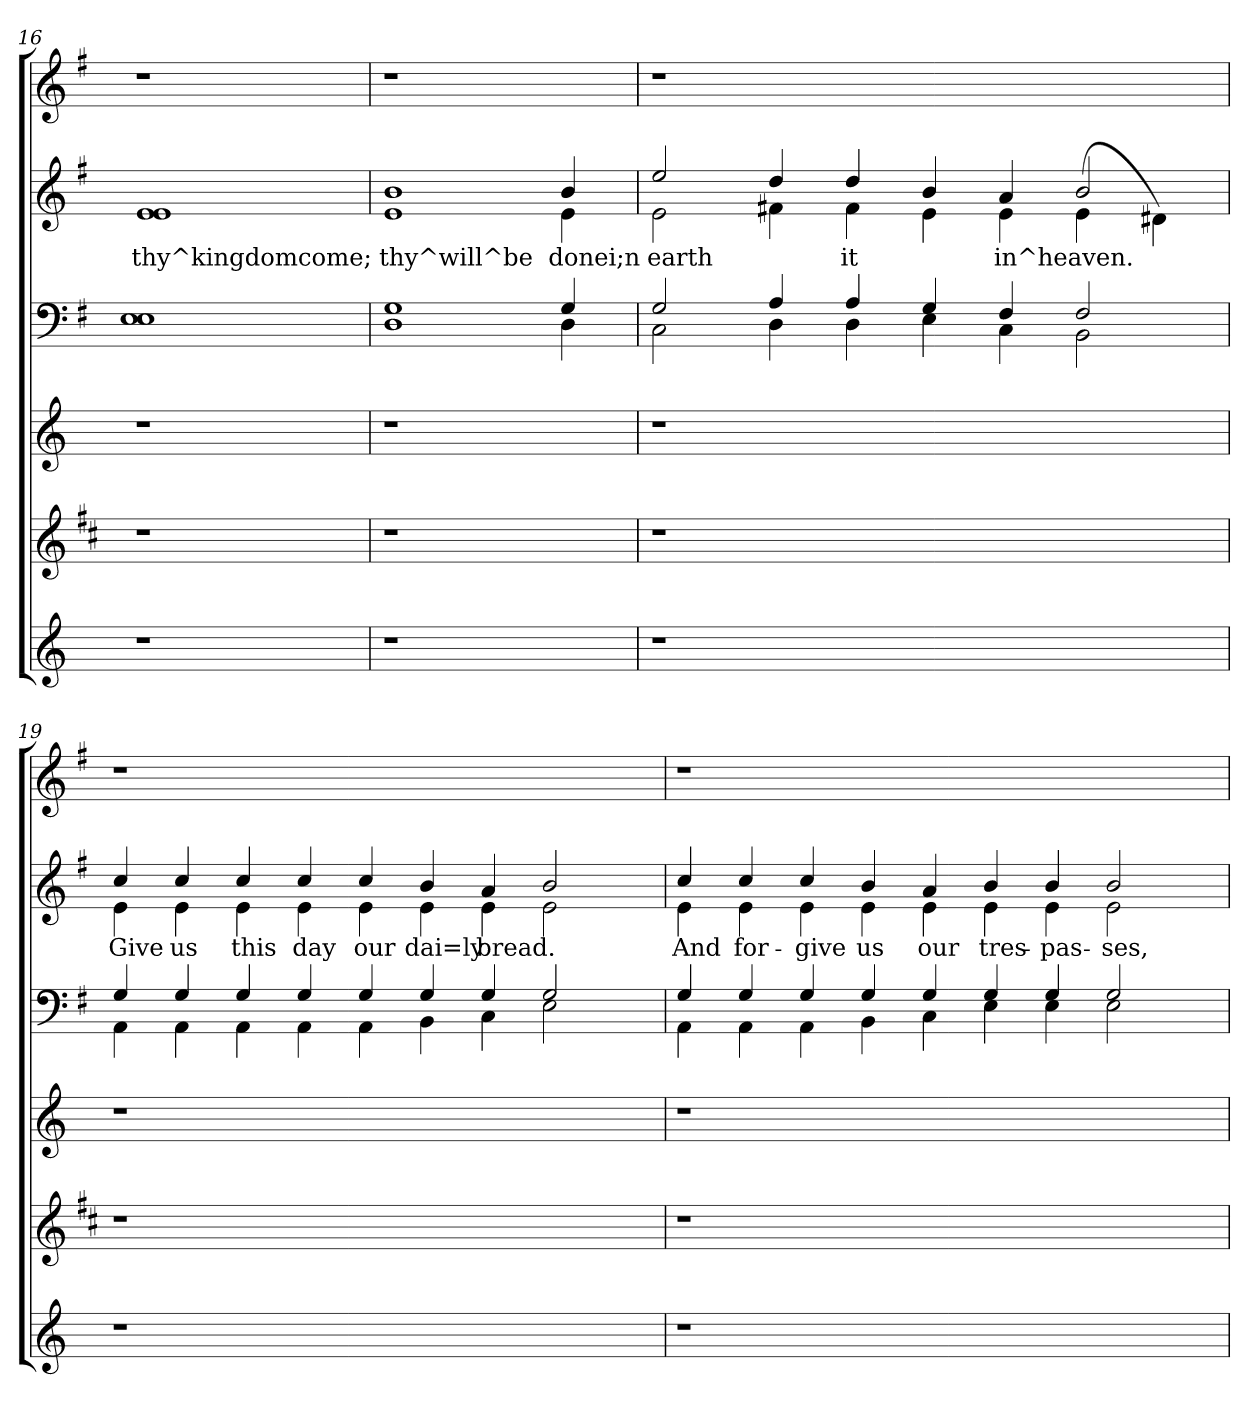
**kern	**kern	**kern	**kern	**kern	**text	**kern
*part6	*part5	*part4	*part3	*part2	*part2	*part1
*staff6	*staff5	*staff4	*staff3	*staff2	*staff2	*staff1
*clefG2	*clefG2	*clefG2	*clefF4	*clefG2	*	*clefG2
*	*ITrd1c2	*	*ITrd-2c-3	*ITrd1c2	*	*ITrd-2c-3
*k[]	*k[]	*k[]	*k[b-e-]	*k[b-]	*	*k[b-e-]
*C:	*C:	*C:	*B-:	*F:	*	*B-:
=16	=16	=16	=16	=16	=16	=16
!	!	!	!	!	!LO:LY:b:rj	!
1r	1r	1r	1G 1G	1d 1d	thy^kingdomcome;	1r
!!LO:LB:g=z
=17	=17	=17	=17	=17	=17	=17
*	*	*	*^	*	*	*
!	!	!	!	!	!	!LO:LY:b:rj	!
*	*	*	*	*	*^	*	*
1r	1r	1r	1B-	1F	1d 1a	1ryy	thy^will^be	1r
!	!	!	!	!	!	!	!LO:LY:b:rj	!
4ryy	4ryy	4ryy	4B-/	4F\	4a/	4d\	donei;n	4ryy
=18	=18	=18	=18	=18	=18	=18	=18	=18
!	!	!	!	!	!	!	!LO:LY:b:rj	!
1r	1r	1r	2B-/	2E-\	2dd/	2d\	earth	1r
!	!	!	!	!	!	!	!LO:LY:b:rj	!
.	.	.	4c/	4F\	4en\	4cc/	.	.
!	!	!	!	!	!	!	!LO:LY:b:rj	!
.	.	.	4c/	4F\	4cc/	4e\	it	.
!	!	!	!	!	!	!	!LO:LY:b:rj	!
1ryy	1ryy	1ryy	4B-/	4G\	4d\	4a/	.	1ryy
!	!	!	!	!	!	!	!LO:LY:b:rj	!
.	.	.	4A/	4E-\	4g/	4d\	in^heaven.	.
.	.	.	2A/	2D\	(<4d\	2a/	.	.
.	.	.	.	.	4c#X\)	.	.	.
=19	=19	=19	=19	=19	=19	=19	=19	=19
!	!	!	!	!	!	!	!LO:LY:b:rj	!
1r	1r	1r	4B-/	4C\	4b-/	4d\	Give	1r
!	!	!	!	!	!	!	!LO:LY:b:rj	!
.	.	.	4B-/	4C\	4b-/	4d\	us	.
!	!	!	!	!	!	!	!LO:LY:b:rj	!
.	.	.	4B-/	4C\	4b-/	4d\	this	.
!	!	!	!	!	!	!	!LO:LY:b:rj	!
.	.	.	4B-/	4C\	4b-/	4d\	day	.
!	!	!	!	!	!	!	!LO:LY:b:rj	!
1ryy	1ryy	1ryy	4B-/	4C\	4b-/	4d\	our	1ryy
!	!	!	!	!	!	!	!LO:LY:b:rj	!
.	.	.	4B-/	4D\	4a/	4d\	dai=ly	.
!	!	!	!	!	!	!	!LO:LY:b:rj	!
.	.	.	4B-/	4E-\	4g/	4d\	bread.	.
.	.	.	2B-/	2G\	2a/	2d\	.	.
4ryy	4ryy	4ryy	.	.	.	.	.	4ryy
!!LO:LB:g=z
=20	=20	=20	=20	=20	=20	=20	=20	=20
!	!	!	!	!	!	!	!LO:LY:b:rj	!
1r	1r	1r	4B-/	4C\	4b-/	4d\	And	1r
!	!	!	!	!	!	!	!LO:LY:b:rj	!
.	.	.	4B-/	4C\	4b-/	4d\	for-	.
!	!	!	!	!	!	!	!LO:LY:b:rj	!
.	.	.	4B-/	4C\	4b-/	4d\	-give	.
!	!	!	!	!	!	!	!LO:LY:b:rj	!
.	.	.	4B-/	4D\	4a/	4d\	us	.
!	!	!	!	!	!	!	!LO:LY:b:rj	!
1ryy	1ryy	1ryy	4B-/	4E-\	4g/	4d\	our	1ryy
!	!	!	!	!	!	!	!LO:LY:b:rj	!
.	.	.	4B-/	4G\	4a/	4d\	tres-	.
!	!	!	!	!	!	!	!LO:LY:b:rj	!
.	.	.	4B-/	4G\	4a/	4d\	-pas-	.
!	!	!	!	!	!	!	!LO:LY:b:rj	!
.	.	.	2B-/	2G\	2a/	2d\	-ses,	.
4ryy	4ryy	4ryy	.	.	.	.	.	4ryy
*	*	*	*v	*v	*	*	*	*
*	*	*	*	*v	*v	*	*
=	=	=	=	=	=	=
*-	*-	*-	*-	*-	*-	*-
